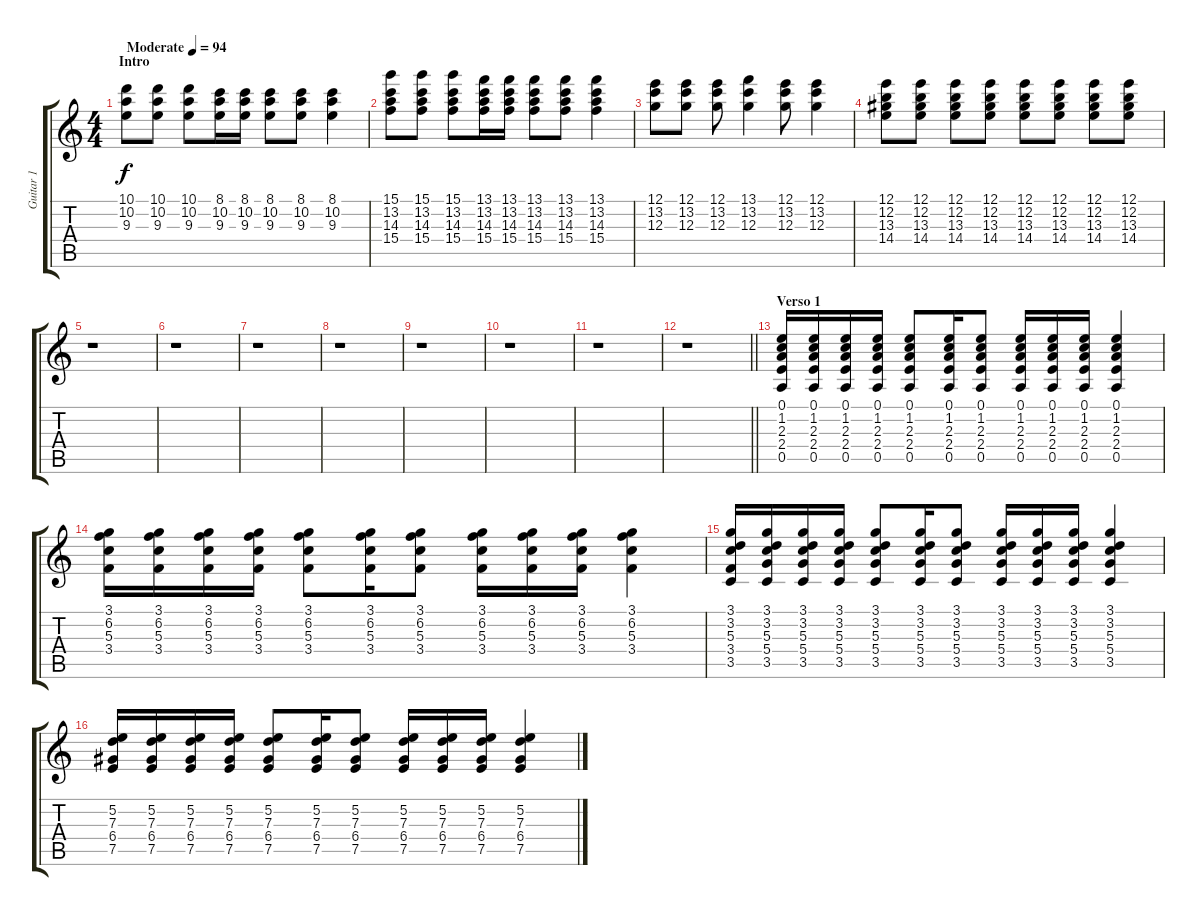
\track ("Guitar 1" "Guitar 1") {instrument overdrivenguitar}
\staff {score tabs}
\tuning (E4 B3 G3 D3 A2 E2) {hide}
\ts (4 4)
\section ("" "Intro")
\tempo (94 "Moderate")
\clef g2
\ks c
(10.1 10.2 9.3).8{dy f instrument overdrivenguitar} (10.1 10.2 9.3).8 (10.1 10.2 9.3).8 (8.1 10.2 9.3).16 (8.1 10.2 9.3).16 (8.1 10.2 9.3).8 (8.1 10.2 9.3).8 (8.1 10.2 9.3).4 |
(15.1 13.2 14.3 15.4).8 (15.1 13.2 14.3 15.4).8 (15.1 13.2 14.3 15.4).8 (13.1 13.2 14.3 15.4).16 (13.1 13.2 14.3 15.4).16 (13.1 13.2 14.3 15.4).8 (13.1 13.2 14.3 15.4).8 (13.1 13.2 14.3 15.4).4 |
(12.1 13.2 12.3).8 (12.1 13.2 12.3).8 (12.1 13.2 12.3).8 (13.1 13.2 12.3).4 (12.1 13.2 12.3).8 (12.1 13.2 12.3).4 |
(12.1 12.2 13.3 14.4).8 (12.1 12.2 13.3 14.4).8 (12.1 12.2 13.3 14.4).8 (12.1 12.2 13.3 14.4).8 (12.1 12.2 13.3 14.4).8 (12.1 12.2 13.3 14.4).8 (12.1 12.2 13.3 14.4).8 (12.1 12.2 13.3 14.4).8 |
r.1{instrument acousticguitarsteel} |
r.1 |
r.1 |
r.1 |
r.1 |
r.1 |
r.1 |
\barLineRight lightlight
r.1 |
\section ("" "Verso 1")
(0.1 1.2 2.3 2.4 0.5).16 (0.1 1.2 2.3 2.4 0.5).16 (0.1 1.2 2.3 2.4 0.5).16 (0.1 1.2 2.3 2.4 0.5).16 (0.1 1.2 2.3 2.4 0.5).8 (0.1 1.2 2.3 2.4 0.5).16 (0.1 1.2 2.3 2.4 0.5).8 (0.1 1.2 2.3 2.4 0.5).16 (0.1 1.2 2.3 2.4 0.5).16 (0.1 1.2 2.3 2.4 0.5).16 (0.1 1.2 2.3 2.4 0.5).4 |
(3.1 6.2 5.3 3.4).16 (3.1 6.2 5.3 3.4).16 (3.1 6.2 5.3 3.4).16 (3.1 6.2 5.3 3.4).16 (3.1 6.2 5.3 3.4).8 (3.1 6.2 5.3 3.4).16 (3.1 6.2 5.3 3.4).8 (3.1 6.2 5.3 3.4).16 (3.1 6.2 5.3 3.4).16 (3.1 6.2 5.3 3.4).16 (3.1 6.2 5.3 3.4).4 |
(3.1 3.2 5.3 3.4 3.5).16 (3.1 3.2 5.3 5.4 3.5).16 (3.1 3.2 5.3 5.4 3.5).16 (3.1 3.2 5.3 5.4 3.5).16 (3.1 3.2 5.3 5.4 3.5).8 (3.1 3.2 5.3 5.4 3.5).16 (3.1 3.2 5.3 5.4 3.5).8 (3.1 3.2 5.3 5.4 3.5).16 (3.1 3.2 5.3 5.4 3.5).16 (3.1 3.2 5.3 5.4 3.5).16 (3.1 3.2 5.3 5.4 3.5).4 |
(5.2 7.3 6.4 7.5).16 (5.2 7.3 6.4 7.5).16 (5.2 7.3 6.4 7.5).16 (5.2 7.3 6.4 7.5).16 (5.2 7.3 6.4 7.5).8 (5.2 7.3 6.4 7.5).16 (5.2 7.3 6.4 7.5).8 (5.2 7.3 6.4 7.5).16 (5.2 7.3 6.4 7.5).16 (5.2 7.3 6.4 7.5).16 (5.2 7.3 6.4 7.5).4
